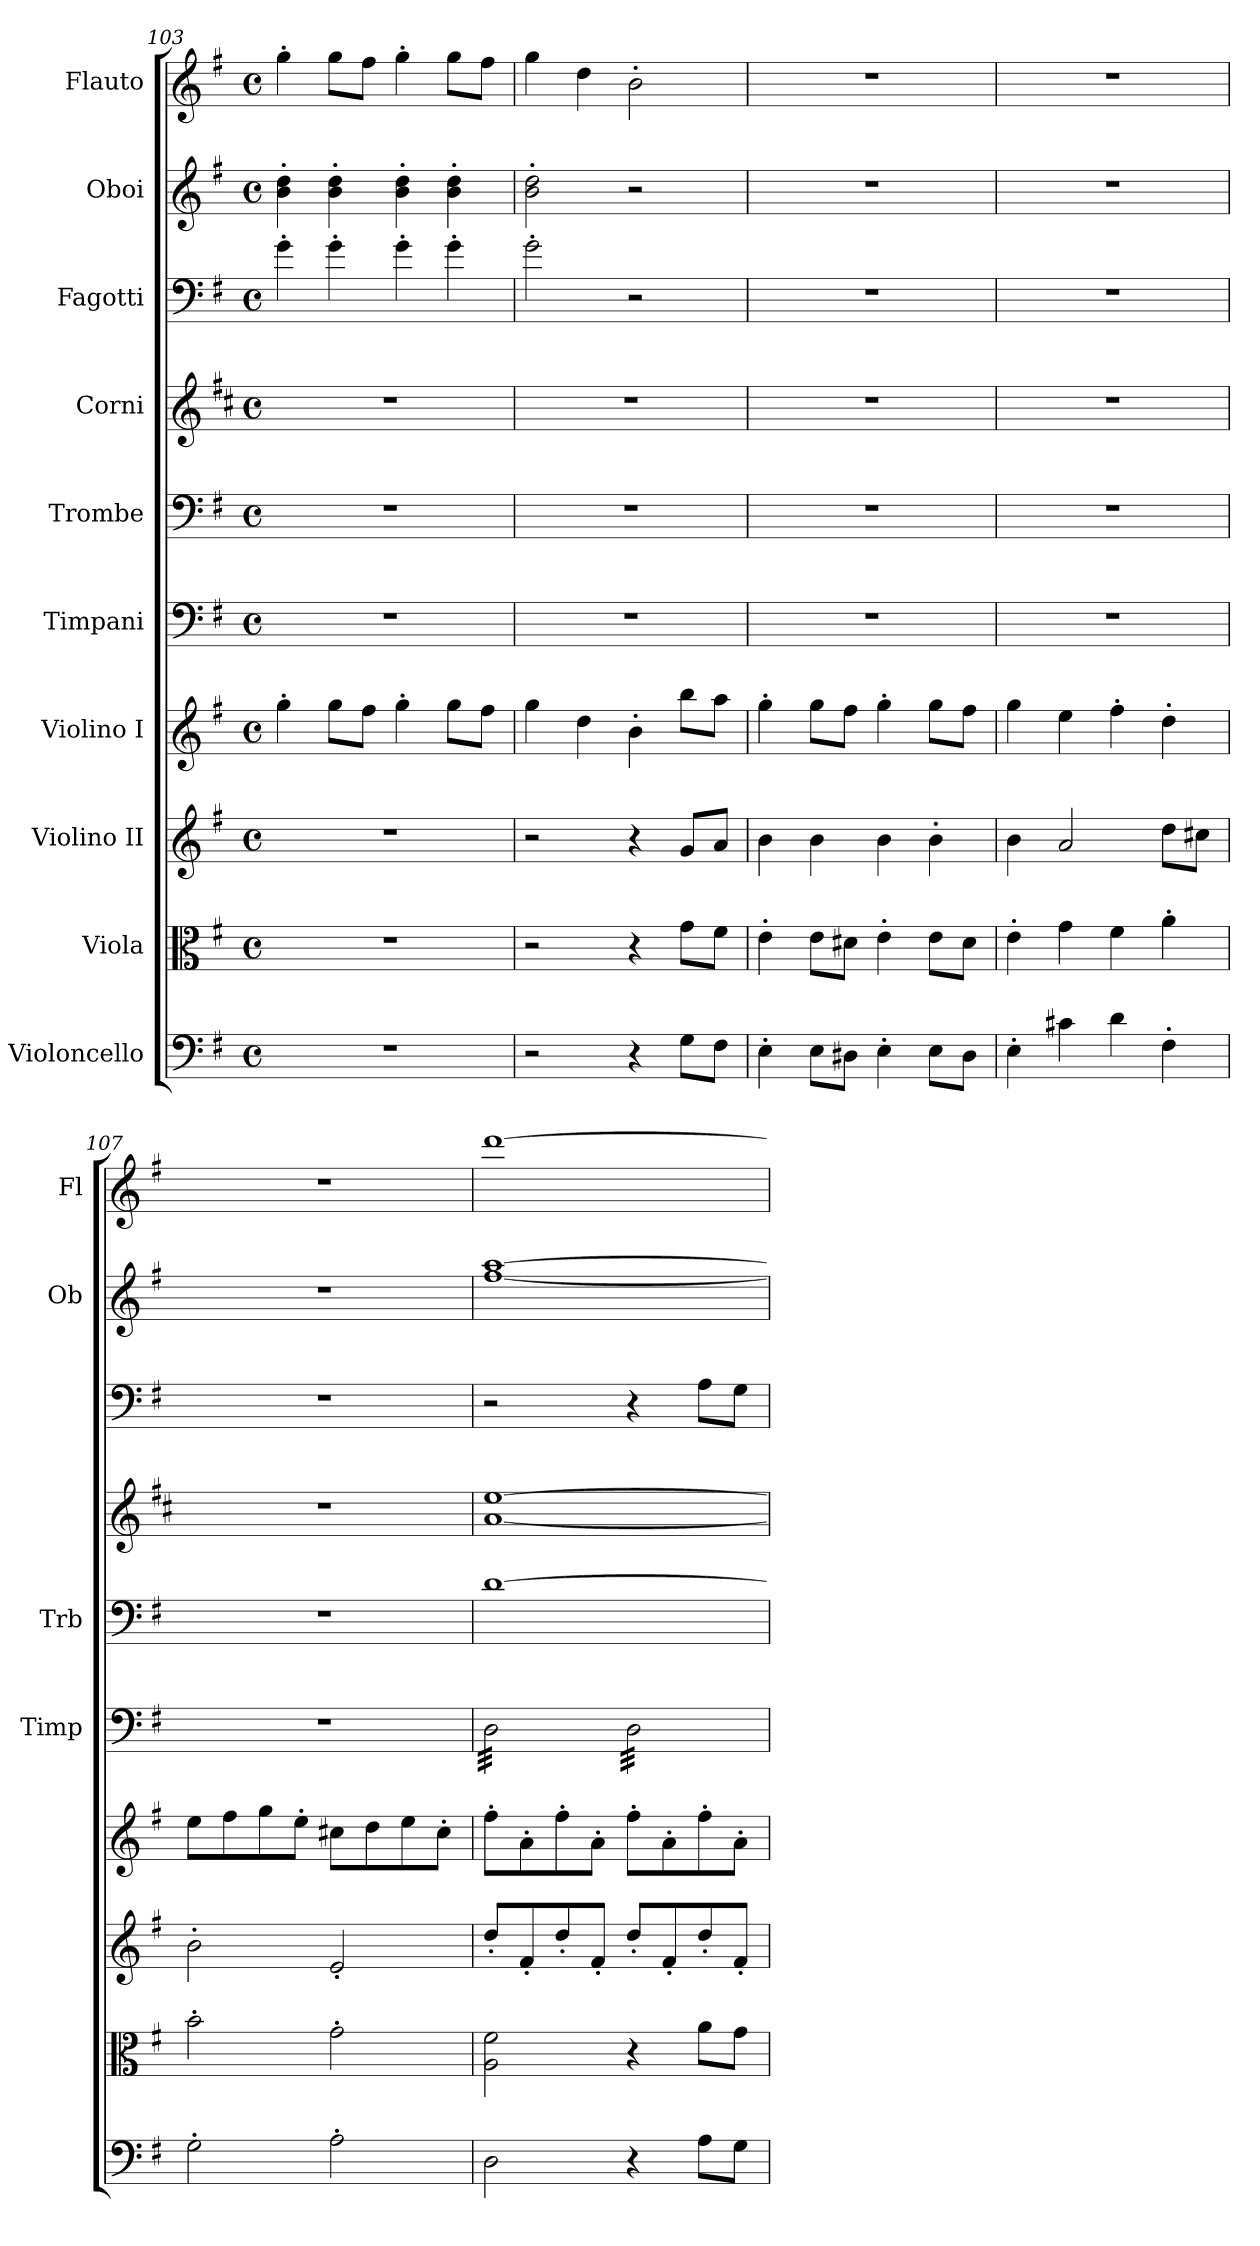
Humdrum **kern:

**kern	**kern	**kern	**kern	**kern	**kern	**kern	**kern	**kern	**kern
*part10	*part9	*part8	*part7	*part6	*part5	*part4	*part3	*part2	*part1
*staff10	*staff9	*staff8	*staff7	*staff6	*staff5	*staff4	*staff3	*staff2	*staff1
*I"Violoncello	*I"Viola	*I"Violino II	*I"Violino I	*I"Timpani	*I"Trombe	*I"Corni	*I"Fagotti	*I"Oboi	*I"Flauto
*	*	*	*	*I'Timp	*I'Trb	*	*	*I'Ob	*I'Fl
*clefF4	*clefC3	*clefG2	*clefG2	*clefF4	*clefF4	*clefG2	*clefF4	*clefG2	*clefG2
*	*	*	*	*	*	*ITrd4c7	*	*	*
*k[f#]	*k[f#]	*k[f#]	*k[f#]	*k[f#]	*k[f#]	*k[f#]	*k[f#]	*k[f#]	*k[f#]
*M4/4	*M4/4	*M4/4	*M4/4	*M4/4	*M4/4	*M4/4	*M4/4	*M4/4	*M4/4
*met(c)	*met(c)	*met(c)	*met(c)	*met(c)	*met(c)	*met(c)	*met(c)	*met(c)	*met(c)
=103	=103	=103	=103	=103	=103	=103	=103	=103	=103
1r	1r	1r	4gg'\	1r	1r	1r	4g'\	4b\' 4dd\'	4gg'\
.	.	.	8gg\L	.	.	.	4g'\	4b\' 4dd\'	8gg\L
.	.	.	8ff#\J	.	.	.	.	.	8ff#\J
.	.	.	4gg'\	.	.	.	4g'\	4b\' 4dd\'	4gg'\
.	.	.	8gg\L	.	.	.	4g'\	4b\' 4dd\'	8gg\L
.	.	.	8ff#\J	.	.	.	.	.	8ff#\J
=104	=104	=104	=104	=104	=104	=104	=104	=104	=104
2r	2r	2r	4gg\	1r	1r	1r	2g'\	2b\' 2dd\'	4gg\
.	.	.	4dd\	.	.	.	.	.	4dd\
4r	4r	4r	4b'\	.	.	.	2r	2r	2b'\
8G\L	8g\L	8g/L	8bb\L	.	.	.	.	.	.
8F#\J	8f#\J	8a/J	8aa\J	.	.	.	.	.	.
=105	=105	=105	=105	=105	=105	=105	=105	=105	=105
4E'\	4e'\	4b\	4gg'\	1r	1r	1r	1r	1r	1r
8E\L	8e\L	4b\	8gg\L	.	.	.	.	.	.
8D#X\J	8d#X\J	.	8ff#\J	.	.	.	.	.	.
4E'\	4e'\	4b\	4gg'\	.	.	.	.	.	.
8E\L	8e\L	4b'\	8gg\L	.	.	.	.	.	.
8D#\J	8d#\J	.	8ff#\J	.	.	.	.	.	.
=106	=106	=106	=106	=106	=106	=106	=106	=106	=106
4E'\	4e'\	4b\	4gg\	1r	1r	1r	1r	1r	1r
4c#X\	4g\	2a/	4ee\	.	.	.	.	.	.
4d\	4f#\	.	4ff#'\	.	.	.	.	.	.
4F#'\	4a'\	8dd\L	4dd'\	.	.	.	.	.	.
.	.	8cc#X\J	.	.	.	.	.	.	.
=107	=107	=107	=107	=107	=107	=107	=107	=107	=107
2G'\	2b'\	2b'\	8ee\L	1r	1r	1r	1r	1r	1r
.	.	.	8ff#\	.	.	.	.	.	.
.	.	.	8gg\	.	.	.	.	.	.
.	.	.	8ee'\J	.	.	.	.	.	.
2A'\	2g'\	2e'/	8cc#X\L	.	.	.	.	.	.
.	.	.	8dd\	.	.	.	.	.	.
.	.	.	8ee\	.	.	.	.	.	.
.	.	.	8cc#'\J	.	.	.	.	.	.
=108	=108	=108	=108	=108	=108	=108	=108	=108	=108
*	*	*	*	*tremolo	*	*	*	*	*
2D\	2A\ 2f#\	8dd'/L	8ff#'\L	32D\LLL	[1d	[1d [1a	2r	[1ff# [1aa	[1ddd
.	.	.	.	32D\	.	.	.	.	.
.	.	.	.	32D\	.	.	.	.	.
.	.	.	.	32D\	.	.	.	.	.
.	.	8f#'/	8a'\	32D\	.	.	.	.	.
.	.	.	.	32D\	.	.	.	.	.
.	.	.	.	32D\	.	.	.	.	.
.	.	.	.	32D\	.	.	.	.	.
.	.	8dd'/	8ff#'\	32D\	.	.	.	.	.
.	.	.	.	32D\	.	.	.	.	.
.	.	.	.	32D\	.	.	.	.	.
.	.	.	.	32D\	.	.	.	.	.
.	.	8f#'/J	8a'\J	32D\	.	.	.	.	.
.	.	.	.	32D\	.	.	.	.	.
.	.	.	.	32D\	.	.	.	.	.
.	.	.	.	32D\JJJ	.	.	.	.	.
4r	4r	8dd'/L	8ff#'\L	32D\LLL	.	.	4r	.	.
.	.	.	.	32D\	.	.	.	.	.
.	.	.	.	32D\	.	.	.	.	.
.	.	.	.	32D\	.	.	.	.	.
.	.	8f#'/	8a'\	32D\	.	.	.	.	.
.	.	.	.	32D\	.	.	.	.	.
.	.	.	.	32D\	.	.	.	.	.
.	.	.	.	32D\	.	.	.	.	.
8A\L	8a\L	8dd'/	8ff#'\	32D\	.	.	8A\L	.	.
.	.	.	.	32D\	.	.	.	.	.
.	.	.	.	32D\	.	.	.	.	.
.	.	.	.	32D\	.	.	.	.	.
8G\J	8g\J	8f#'/J	8a'\J	32D\	.	.	8G\J	.	.
.	.	.	.	32D\	.	.	.	.	.
.	.	.	.	32D\	.	.	.	.	.
.	.	.	.	32D\JJJ	.	.	.	.	.
*	*	*	*	*Xtremolo	*	*	*	*	*
=	=	=	=	=	=	=	=	=	=
*-	*-	*-	*-	*-	*-	*-	*-	*-	*-
